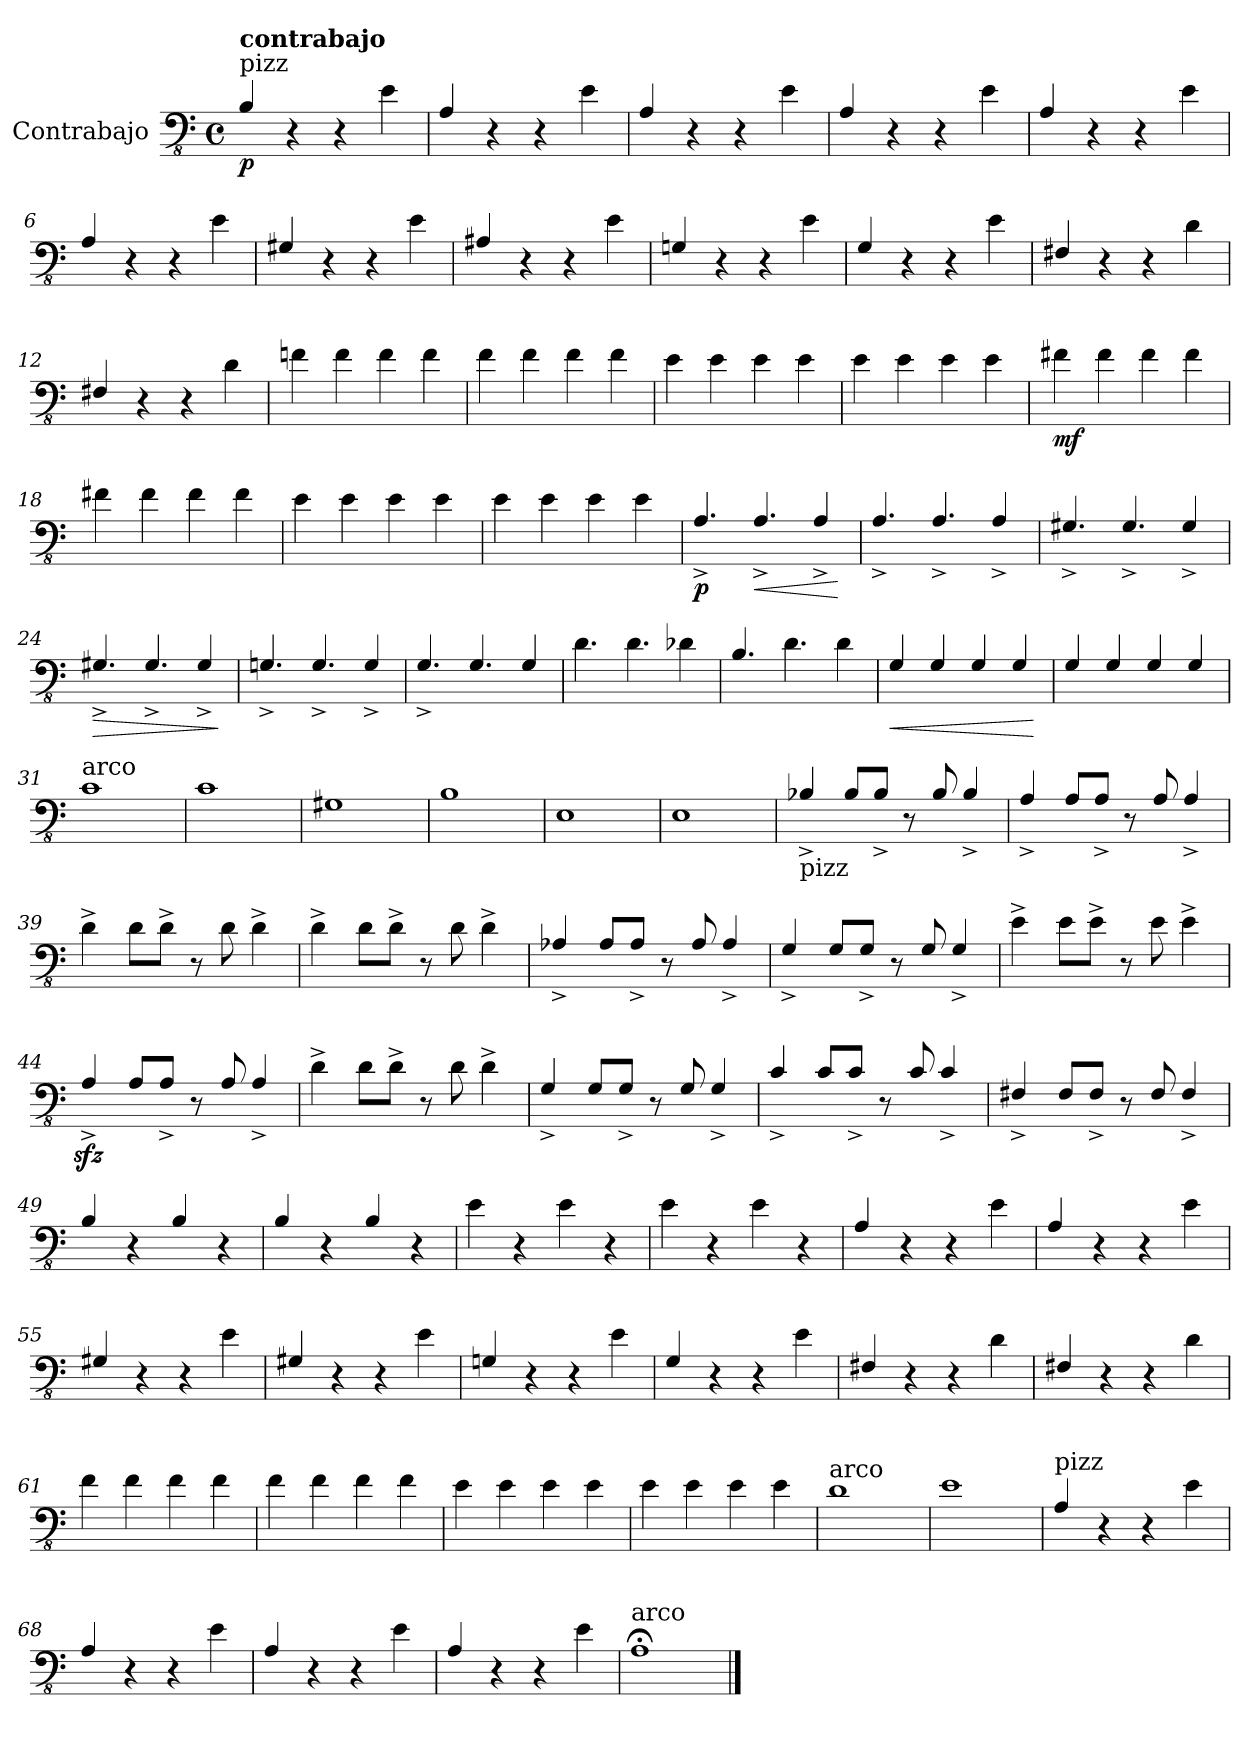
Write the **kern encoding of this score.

**kern	**dynam
*part1	*part1
*staff1	*staff1
*I"Contrabajo	*
*I'Cb.	*
*clefFv4	*
*ITrd7c12	*
*k[]	*
*M4/4	*
*met(c)	*
=1	=1
!LO:TX:a:t=pizz	!
!LO:TX:a:B:t=contrabajo	!
!	!LO:DY:b
4BBB/	p
4r	.
4r	.
4EE\	.
=2	=2
4AAA/	.
4r	.
4r	.
4EE\	.
=3	=3
4AAA/	.
4r	.
4r	.
4EE\	.
=4	=4
4AAA/	.
4r	.
4r	.
4EE\	.
=5	=5
4AAA/	.
4r	.
4r	.
4EE\	.
=6	=6
4AAA/	.
4r	.
4r	.
4EE\	.
=7	=7
4GGG#X/	.
4r	.
4r	.
4EE\	.
=8	=8
4AAA#X/	.
4r	.
4r	.
4EE\	.
=9	=9
4GGGn/	.
4r	.
4r	.
4EE\	.
!!LO:LB:g=z
=10	=10
4GGG/	.
4r	.
4r	.
4EE\	.
=11	=11
4FFF#X/	.
4r	.
4r	.
4DD\	.
=12	=12
4FFF#X/	.
4r	.
4r	.
4DD\	.
=13	=13
4FFn\	.
4FF\	.
4FF\	.
4FF\	.
=14	=14
4FF\	.
4FF\	.
4FF\	.
4FF\	.
=15	=15
4EE\	.
4EE\	.
4EE\	.
4EE\	.
=16	=16
4EE\	.
4EE\	.
4EE\	.
4EE\	.
=17	=17
!	!LO:DY:b
4FF#X\	mf
4FF#\	.
4FF#\	.
4FF#\	.
=18	=18
4FF#X\	.
4FF#\	.
4FF#\	.
4FF#\	.
!!LO:LB:g=z
=19	=19
4EE\	.
4EE\	.
4EE\	.
4EE\	.
=20	=20
4EE\	.
4EE\	.
4EE\	.
4EE\	.
=21	=21
!	!LO:DY:b
4.AAA^/	p
!	!LO:HP:b
4.AAA^/	<
4AAA^/	.
.	[
=22	=22
4.AAA^/	.
4.AAA^/	.
4AAA^/	.
=23	=23
4.GGG#X^/	.
4.GGG#^/	.
4GGG#^/	.
=24	=24
!	!LO:HP:b
4.GGG#X^/	>
4.GGG#^/	.
4GGG#^/	.
.	]
=25	=25
4.GGGn^/	.
4.GGG^/	.
4GGG^/	.
=26	=26
4.GGG^/	.
4.GGG/	.
4GGG/	.
=27	=27
4.DD\	.
4.DD\	.
4DD-X\	.
!!LO:LB:g=z
=28	=28
4.BBB/	.
4.DD\	.
4DD\	.
=29	=29
!	!LO:HP:b
4GGG/	<
4GGG/	.
4GGG/	.
4GGG/	.
.	[
=30	=30
4GGG/	.
4GGG/	.
4GGG/	.
4GGG/	.
=31	=31
!LO:TX:a:t=arco	!
1CC	.
=32	=32
1CC	.
=33	=33
1GGG#X	.
=34	=34
1BBB	.
=35	=35
1EEE	.
=36	=36
1EEE	.
=37	=37
!LO:TX:b:t=pizz	!
4BBB-X^/	.
8BBB-/L	.
8BBB-^/J	.
8r	.
8BBB-/	.
4BBB-^/	.
=38	=38
4AAA^/	.
8AAA/L	.
8AAA^/J	.
8r	.
8AAA/	.
4AAA^/	.
!!LO:LB:g=z
=39	=39
4DD^\	.
8DD\L	.
8DD^\J	.
8r	.
8DD\	.
4DD^\	.
=40	=40
4DD^\	.
8DD\L	.
8DD^\J	.
8r	.
8DD\	.
4DD^\	.
=41	=41
4AAA-X^/	.
8AAA-/L	.
8AAA-^/J	.
8r	.
8AAA-/	.
4AAA-^/	.
=42	=42
4GGG^/	.
8GGG/L	.
8GGG^/J	.
8r	.
8GGG/	.
4GGG^/	.
=43	=43
4EE^\	.
8EE\L	.
8EE^\J	.
8r	.
8EE\	.
4EE^\	.
=44	=44
4AAAzz<^/	.
8AAA/L	.
8AAA^/J	.
8r	.
8AAA/	.
4AAA^/	.
=45	=45
4DD^\	.
8DD\L	.
8DD^\J	.
8r	.
8DD\	.
4DD^\	.
!!LO:LB:g=z
=46	=46
4GGG^/	.
8GGG/L	.
8GGG^/J	.
8r	.
8GGG/	.
4GGG^/	.
=47	=47
4CC^/	.
8CC/L	.
8CC^/J	.
8r	.
8CC/	.
4CC^/	.
=48	=48
4FFF#X^/	.
8FFF#/L	.
8FFF#^/J	.
8r	.
8FFF#/	.
4FFF#^/	.
=49	=49
4BBB/	.
4r	.
4BBB/	.
4r	.
=50	=50
4BBB/	.
4r	.
4BBB/	.
4r	.
=51	=51
4EE\	.
4r	.
4EE\	.
4r	.
=52	=52
4EE\	.
4r	.
4EE\	.
4r	.
=53	=53
4AAA/	.
4r	.
4r	.
4EE\	.
!!LO:LB:g=z
=54	=54
4AAA/	.
4r	.
4r	.
4EE\	.
=55	=55
4GGG#X/	.
4r	.
4r	.
4EE\	.
=56	=56
4GGG#X/	.
4r	.
4r	.
4EE\	.
=57	=57
4GGGn/	.
4r	.
4r	.
4EE\	.
=58	=58
4GGG/	.
4r	.
4r	.
4EE\	.
=59	=59
4FFF#X/	.
4r	.
4r	.
4DD\	.
=60	=60
4FFF#X/	.
4r	.
4r	.
4DD\	.
=61	=61
4FF\	.
4FF\	.
4FF\	.
4FF\	.
=62	=62
4FF\	.
4FF\	.
4FF\	.
4FF\	.
!!LO:LB:g=z
=63	=63
4EE\	.
4EE\	.
4EE\	.
4EE\	.
=64	=64
4EE\	.
4EE\	.
4EE\	.
4EE\	.
=65	=65
!LO:TX:a:t=arco	!
1DD	.
=66	=66
1EE	.
=67	=67
!LO:TX:a:t=pizz	!
4AAA/	.
4r	.
4r	.
4EE\	.
=68	=68
4AAA/	.
4r	.
4r	.
4EE\	.
=69	=69
4AAA/	.
4r	.
4r	.
4EE\	.
=70	=70
4AAA/	.
4r	.
4r	.
4EE\	.
=71	=71
!LO:TX:a:t=arco	!
1AAA;<	.
==	==
*-	*-
